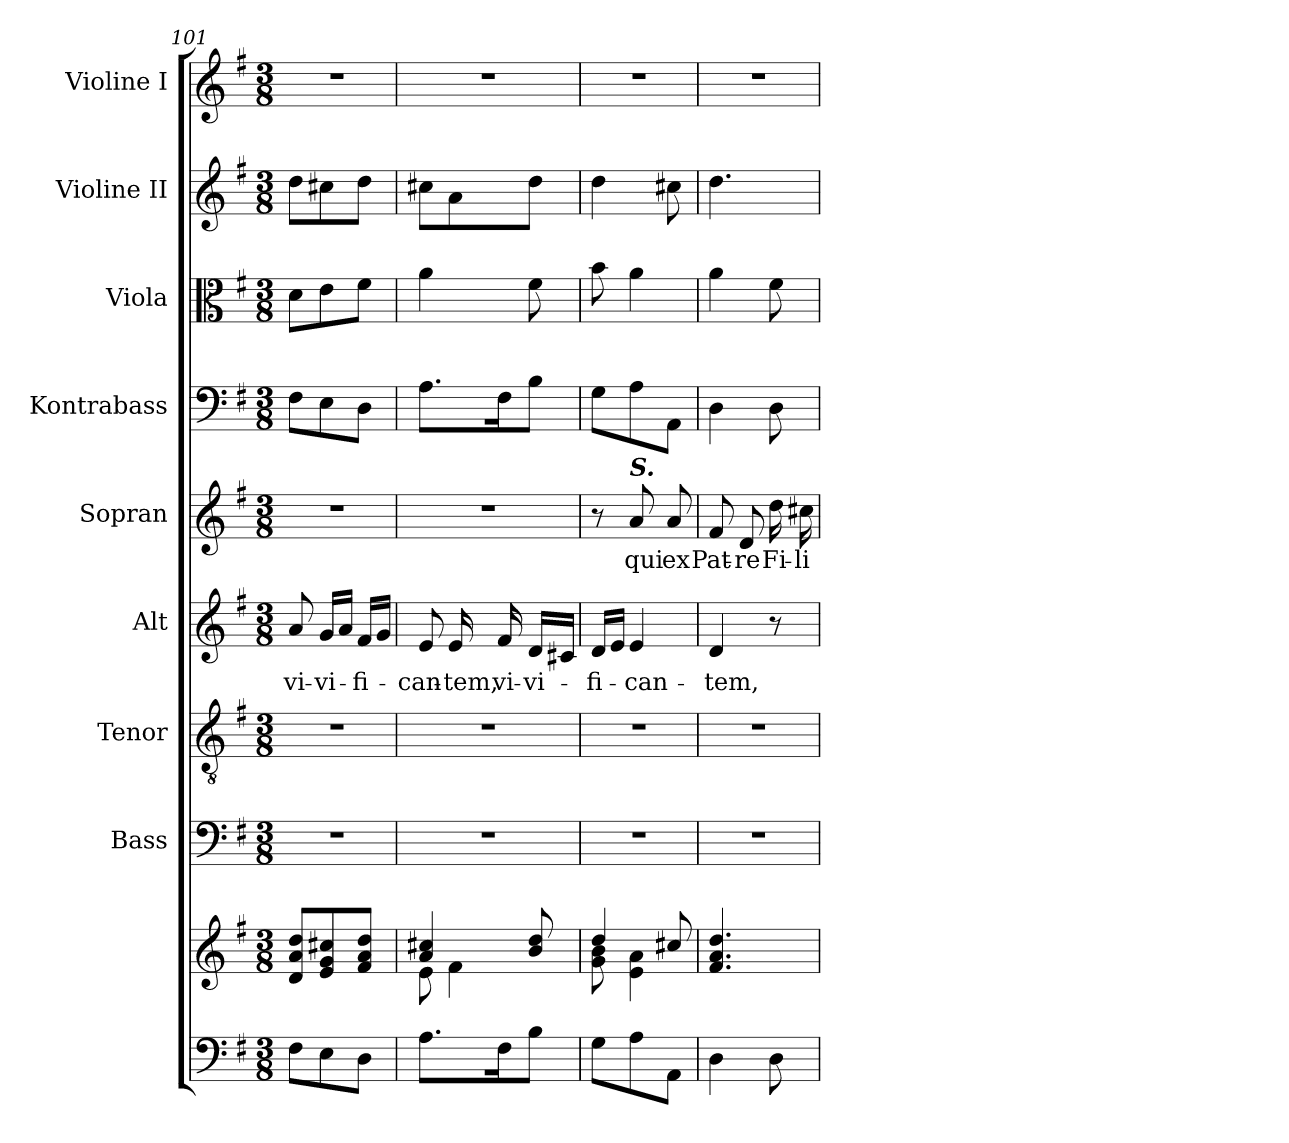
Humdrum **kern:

**kern	**kern	**kern	**kern	**kern	**text	**kern	**text	**kern	**kern	**kern	**kern
*part9	*part9	*part8	*part7	*part6	*part6	*part5	*part5	*part4	*part3	*part2	*part1
*staff10	*staff9	*staff8	*staff7	*staff6	*staff6	*staff5	*staff5	*staff4	*staff3	*staff2	*staff1
*	*	*I"Bass	*I"Tenor	*I"Alt	*	*I"Sopran	*	*I"Kontrabass	*I"Viola	*I"Violine II	*I"Violine I
*	*	*I'B.	*I'T.	*I'A.	*	*I'S.	*	*I'Kb.	*I'Vla.	*I'Vl. II	*I'Vl. I
*clefF4	*clefG2	*clefF4	*clefGv2	*clefG2	*	*clefG2	*	*clefF4	*clefC3	*clefG2	*clefG2
*	*	*	*	*	*	*	*	*ITrd7c12	*	*	*
*k[f#]	*k[f#]	*k[f#]	*k[f#]	*k[f#]	*	*k[f#]	*	*k[f#]	*k[f#]	*k[f#]	*k[f#]
*G:	*G:	*G:	*G:	*G:	*	*G:	*	*G:	*G:	*G:	*G:
*M3/8	*M3/8	*M3/8	*M3/8	*M3/8	*	*M3/8	*	*M3/8	*M3/8	*M3/8	*M3/8
=101	=101	=101	=101	=101	=101	=101	=101	=101	=101	=101	=101
!	!	!	!	!	!LO:LY:b	!	!	!	!	!	!
8F#\L	8d/ 8a/ 8dd/L	4.r	4.r	8a/	vi-	4.r	.	8FF#\L	8d\L	8dd\L	4.r
!	!	!	!	!	!LO:LY:b	!	!	!	!	!	!
8E\	8e/ 8g/ 8cc#X/	.	.	16g/LL	-vi-	.	.	8EE\	8e\	8cc#X\	.
.	.	.	.	16a/JJ	.	.	.	.	.	.	.
!	!	!	!	!	!LO:LY:b	!	!	!	!	!	!
8D\J	8f#/ 8a/ 8dd/J	.	.	16f#/LL	-fi-	.	.	8DD\J	8f#\J	8dd\J	.
.	.	.	.	16g/JJ	.	.	.	.	.	.	.
=102	=102	=102	=102	=102	=102	=102	=102	=102	=102	=102	=102
*	*^	*	*	*	*	*	*	*	*	*	*
!	!	!	!	!	!	!LO:LY:b	!	!	!	!	!	!
8.A\L	4a/ 4cc#X/	8e\	4.r	4.r	8e/	-can-	4.r	.	8.AA\L	4a\	8cc#X\L	4.r
!	!	!	!	!	!	!LO:LY:b	!	!	!	!	!	!
.	.	4f#\	.	.	16e/	-tem,	.	.	.	.	8a\	.
!	!	!	!	!	!	!LO:LY:b	!	!	!	!	!	!
16F#\k	.	.	.	.	16f#/	vi-	.	.	16FF#\k	.	.	.
!	!	!	!	!	!	!LO:LY:b	!	!	!	!	!	!
8B\J	8b/ 8dd/	.	.	.	16d/LL	-vi-	.	.	8BB\J	8f#\	8dd\J	.
.	.	.	.	.	16c#X/JJ	.	.	.	.	.	.	.
!!LO:PB:g=z
=103	=103	=103	=103	=103	=103	=103	=103	=103	=103	=103	=103	=103
!	!	!	!	!	!	!LO:LY:b	!	!	!	!	!	!
8G\L	4dd/	8g\ 8b\	4.r	4.r	16d/LL	-fi-	8r	.	8GG\L	8b\	4dd\	4.r
.	.	.	.	.	16e/JJ	.	.	.	.	.	.	.
!	!	!	!	!	!	!	!LO:TX:a:Bi:t=S.	!	!	!	!	!
!	!	!	!	!	!	!LO:LY:b	!	!LO:LY:b	!	!	!	!
8A\	.	4e\ 4a\	.	.	4e/	-can-	8a/	qui	8AA\	4a\	.	.
!	!	!	!	!	!	!	!	!LO:LY:b	!	!	!	!
8AA\J	8cc#X/	.	.	.	.	.	8a/	ex	8AAA\J	.	8cc#X\	.
*	*v	*v	*	*	*	*	*	*	*	*	*	*
=104	=104	=104	=104	=104	=104	=104	=104	=104	=104	=104	=104
!	!	!	!	!	!LO:LY:b	!	!LO:LY:b	!	!	!	!
4D\	4.f#/ 4.a/ 4.dd/	4.r	4.r	4d/	-tem,	8f#/	Pat-	4DD\	4a\	4.dd\	4.r
!	!	!	!	!	!	!	!LO:LY:b	!	!	!	!
.	.	.	.	.	.	8d/	-re	.	.	.	.
!	!	!	!	!	!	!	!LO:LY:b	!	!	!	!
8D\	.	.	.	8r	.	16dd\	Fi-	8DD\	8f#\	.	.
!	!	!	!	!	!	!	!LO:LY:b	!	!	!	!
.	.	.	.	.	.	16cc#X\	-li-	.	.	.	.
=	=	=	=	=	=	=	=	=	=	=	=
*-	*-	*-	*-	*-	*-	*-	*-	*-	*-	*-	*-
